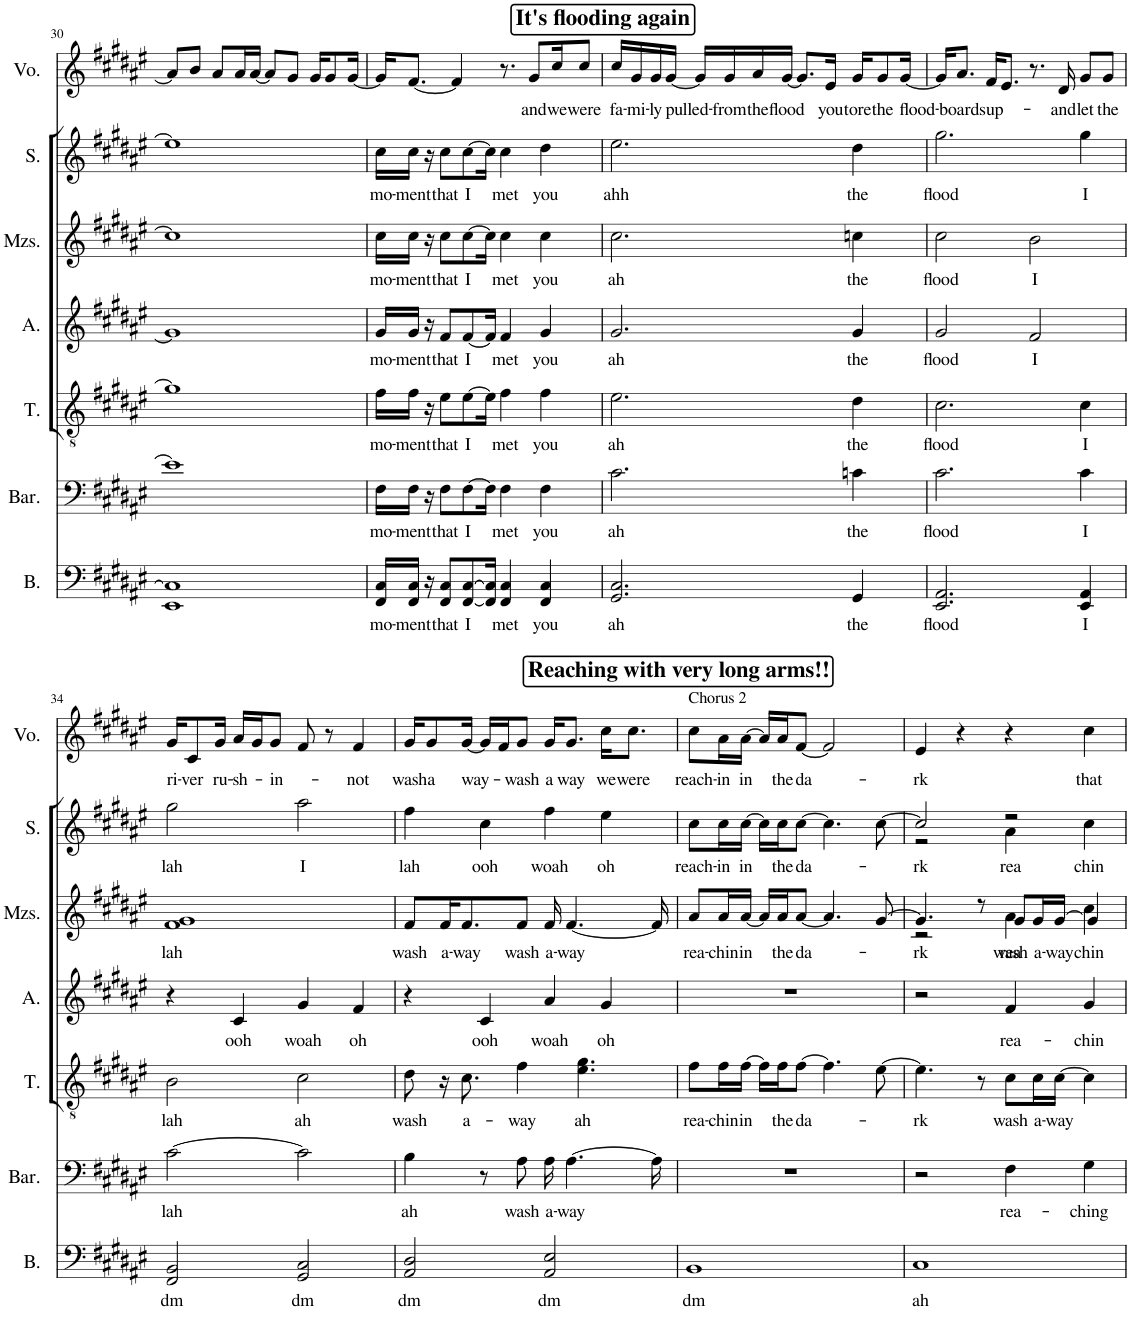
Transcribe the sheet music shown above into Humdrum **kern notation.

**kern	**text	**kern	**text	**kern	**text	**kern	**text	**kern	**text	**kern	**text	**kern	**text
*part7	*part7	*part6	*part6	*part5	*part5	*part4	*part4	*part3	*part3	*part2	*part2	*part1	*part1
*staff7	*staff7	*staff6	*staff6	*staff5	*staff5	*staff4	*staff4	*staff3	*staff3	*staff2	*staff2	*staff1	*staff1
*I"Bass	*	*I"Baritone	*	*I"Tenor	*	*I"Alto	*	*I"Mezzo-soprano	*	*I"Soprano	*	*I"Voice	*
*I'B.	*	*I'Bar.	*	*I'T.	*	*I'A.	*	*I'Mzs.	*	*I'S.	*	*I'Vo.	*
!!LO:PB:g=z
*clefF4	*	*clefF4	*	*clefGv2	*	*clefG2	*	*clefG2	*	*clefG2	*	*clefG2	*
*k[f#c#g#d#a#e#]	*	*k[f#c#g#d#a#e#]	*	*k[f#c#g#d#a#e#]	*	*k[f#c#g#d#a#e#]	*	*k[f#c#g#d#a#e#]	*	*k[f#c#g#d#a#e#]	*	*k[f#c#g#d#a#e#]	*
*M4/4	*	*M4/4	*	*M4/4	*	*M4/4	*	*M4/4	*	*M4/4	*	*M4/4	*
=30	=30	=30	=30	=30	=30	=30	=30	=30	=30	=30	=30	=30	=30
1EE# 1C#]	.	1e#]	.	1g#]	.	1g#]	.	1cc#]	.	1ee#]	.	8a#/L]	.
.	.	.	.	.	.	.	.	.	.	.	.	8b/J	.
.	.	.	.	.	.	.	.	.	.	.	.	8a#/L	.
.	.	.	.	.	.	.	.	.	.	.	.	16a#/L	.
.	.	.	.	.	.	.	.	.	.	.	.	[16a#/JJ	.
.	.	.	.	.	.	.	.	.	.	.	.	8a#/L]	.
.	.	.	.	.	.	.	.	.	.	.	.	8g#/J	.
.	.	.	.	.	.	.	.	.	.	.	.	16g#/KL	.
.	.	.	.	.	.	.	.	.	.	.	.	8g#/	.
.	.	.	.	.	.	.	.	.	.	.	.	[16g#/Jk	.
=31	=31	=31	=31	=31	=31	=31	=31	=31	=31	=31	=31	=31	=31
!	!LO:LY:b	!	!LO:LY:b	!	!LO:LY:b	!	!LO:LY:b	!	!LO:LY:b	!	!LO:LY:b	!	!
16FF#/ 16C#/LL	mo-	16F#\LL	mo-	16f#\LL	mo-	16g#/LL	mo-	16cc#\LL	mo-	16cc#\LL	mo-	16g#/KL]	.
!	!LO:LY:b	!	!LO:LY:b	!	!LO:LY:b	!	!LO:LY:b	!	!LO:LY:b	!	!LO:LY:b	!	!
16FF#/ 16C#/JJ	-ment	16F#\JJ	-ment	16f#\JJ	-ment	16g#/JJ	-ment	16cc#\JJ	-ment	16cc#\JJ	-ment	[8.f#/J	.
16r	.	16r	.	16r	.	16r	.	16r	.	16r	.	.	.
!	!LO:LY:b	!	!LO:LY:b	!	!LO:LY:b	!	!LO:LY:b	!	!LO:LY:b	!	!LO:LY:b	!	!
8FF#/ 8C#/L	that	8F#\L	that	8e#\L	that	8f#/L	that	8cc#\L	that	8cc#\L	that	.	.
.	.	.	.	.	.	.	.	.	.	.	.	4f#/]	.
!	!LO:LY:b	!	!LO:LY:b	!	!LO:LY:b	!	!LO:LY:b	!	!LO:LY:b	!	!LO:LY:b	!	!
[8FF#/ [8C#/	I	[8F#\	I	[8e#\	I	[8f#/	I	[8cc#\	I	[8cc#\	I	.	.
16FF#/] 16C#/]Jk	.	16F#\Jk]	.	16e#\Jk]	.	16f#/Jk]	.	16cc#\Jk]	.	16cc#\Jk]	.	.	.
!	!LO:LY:b	!	!LO:LY:b	!	!LO:LY:b	!	!LO:LY:b	!	!LO:LY:b	!	!LO:LY:b	!	!
4FF#/ 4C#/	met	4F#\	met	4f#\	met	4f#/	met	4cc#\	met	4cc#\	met	8.r	.
!	!	!	!	!	!	!	!	!	!	!	!	!	!LO:LY:b
.	.	.	.	.	.	.	.	.	.	.	.	8g#/L	and
!	!LO:LY:b	!	!LO:LY:b	!	!LO:LY:b	!	!LO:LY:b	!	!LO:LY:b	!	!LO:LY:b	!	!
4FF#/ 4C#/	you	4F#\	you	4f#\	you	4g#/	you	4cc#\	you	4dd#\	you	.	.
!	!	!	!	!	!	!	!	!	!	!	!	!	!LO:LY:b
.	.	.	.	.	.	.	.	.	.	.	.	16cc#/K	we
!	!	!	!	!	!	!	!	!	!	!	!	!	!LO:LY:b
.	.	.	.	.	.	.	.	.	.	.	.	8cc#/J	were
!!LO:REH:place=s1:a:B:cj:fs=14:t=It's flooding again
=32	=32	=32	=32	=32	=32	=32	=32	=32	=32	=32	=32	=32	=32
!	!LO:LY:b	!	!LO:LY:b	!	!LO:LY:b	!	!LO:LY:b	!	!LO:LY:b	!	!LO:LY:b	!	!LO:LY:b
2.GG#/ 2.C#/	ah	2.c#\	ah	2.e#\	ah	2.g#/	ah	2.cc#\	ah	2.ee#\	ahh	16cc#/LL	fa-
!	!	!	!	!	!	!	!	!	!	!	!	!	!LO:LY:b
.	.	.	.	.	.	.	.	.	.	.	.	16g#/	-mi-
!	!	!	!	!	!	!	!	!	!	!	!	!	!LO:LY:b
.	.	.	.	.	.	.	.	.	.	.	.	16g#/	-ly
!	!	!	!	!	!	!	!	!	!	!	!	!	!LO:LY:b
.	.	.	.	.	.	.	.	.	.	.	.	[16g#/JJ	pulled-
.	.	.	.	.	.	.	.	.	.	.	.	16g#/LL]	.
!	!	!	!	!	!	!	!	!	!	!	!	!	!LO:LY:b
.	.	.	.	.	.	.	.	.	.	.	.	16g#/	-from
!	!	!	!	!	!	!	!	!	!	!	!	!	!LO:LY:b
.	.	.	.	.	.	.	.	.	.	.	.	16a#/	the
!	!	!	!	!	!	!	!	!	!	!	!	!	!LO:LY:b
.	.	.	.	.	.	.	.	.	.	.	.	[16g#/JJ	flood
.	.	.	.	.	.	.	.	.	.	.	.	8.g#/L]	.
!	!	!	!	!	!	!	!	!	!	!	!	!	!LO:LY:b
.	.	.	.	.	.	.	.	.	.	.	.	16e#/Jk	you
!	!LO:LY:b	!	!LO:LY:b	!	!LO:LY:b	!	!LO:LY:b	!	!LO:LY:b	!	!LO:LY:b	!	!LO:LY:b
4GG#/	the	4cn\	the	4d#\	the	4g#/	the	4ccn\	the	4dd#\	the	16g#/KL	tore
!	!	!	!	!	!	!	!	!	!	!	!	!	!LO:LY:b
.	.	.	.	.	.	.	.	.	.	.	.	8g#/	the
!	!	!	!	!	!	!	!	!	!	!	!	!	!LO:LY:b
.	.	.	.	.	.	.	.	.	.	.	.	[16g#/Jk	flood-
=33	=33	=33	=33	=33	=33	=33	=33	=33	=33	=33	=33	=33	=33
!	!LO:LY:b	!	!LO:LY:b	!	!LO:LY:b	!	!LO:LY:b	!	!LO:LY:b	!	!LO:LY:b	!	!
2.EE#/ 2.AA#/	flood	2.c#\	flood	2.c#\	flood	2g#/	flood	2cc#\	flood	2.gg#\	flood	16g#/KL]	.
!	!	!	!	!	!	!	!	!	!	!	!	!	!LO:LY:b
.	.	.	.	.	.	.	.	.	.	.	.	8.a#/J	-boards
!	!	!	!	!	!	!	!	!	!	!	!	!	!LO:LY:b
.	.	.	.	.	.	.	.	.	.	.	.	16f#/KL	up-
.	.	.	.	.	.	.	.	.	.	.	.	8.e#/J	.
!	!	!	!	!	!	!	!LO:LY:b	!	!LO:LY:b	!	!	!	!
.	.	.	.	.	.	2f#/	I	2b\	I	.	.	8.r	.
!	!	!	!	!	!	!	!	!	!	!	!	!	!LO:LY:b
.	.	.	.	.	.	.	.	.	.	.	.	16d#/	-and
!	!LO:LY:b	!	!LO:LY:b	!	!LO:LY:b	!	!	!	!	!	!LO:LY:b	!	!LO:LY:b
4EE#/ 4AA#/	I	4c#\	I	4c#\	I	.	.	.	.	4gg#\	I	8g#/L	let
!	!	!	!	!	!	!	!	!	!	!	!	!	!LO:LY:b
.	.	.	.	.	.	.	.	.	.	.	.	8g#/J	the
!!LO:LB:g=z
=34	=34	=34	=34	=34	=34	=34	=34	=34	=34	=34	=34	=34	=34
!	!LO:LY:b	!	!LO:LY:b	!	!LO:LY:b	!	!	!	!LO:LY:b	!	!LO:LY:b	!	!LO:LY:b
2FF#/ 2BB/	dm	[2c#\	lah	2B\	lah	4r	.	1f# 1g#	lah	2gg#\	lah	16g#/KL	ri-
!	!	!	!	!	!	!	!	!	!	!	!	!	!LO:LY:b
.	.	.	.	.	.	.	.	.	.	.	.	8c#/	-ver
!	!	!	!	!	!	!	!	!	!	!	!	!	!LO:LY:b
.	.	.	.	.	.	.	.	.	.	.	.	16g#/Jk	ru-
!	!	!	!	!	!	!	!LO:LY:b	!	!	!	!	!	!LO:LY:b
.	.	.	.	.	.	4c#/	ooh	.	.	.	.	16a#/LL	-sh-
.	.	.	.	.	.	.	.	.	.	.	.	16g#/J	.
!	!	!	!	!	!	!	!	!	!	!	!	!	!LO:LY:b
.	.	.	.	.	.	.	.	.	.	.	.	8g#/J	-in-
!	!LO:LY:b	!	!	!	!LO:LY:b	!	!LO:LY:b	!	!	!	!LO:LY:b	!	!
2GG#/ 2C#/	dm	2c#\]	.	2c#\	ah	4g#/	woah	.	.	2aa#\	I	8f#/	.
.	.	.	.	.	.	.	.	.	.	.	.	8r	.
!	!	!	!	!	!	!	!LO:LY:b	!	!	!	!	!	!LO:LY:b
.	.	.	.	.	.	4f#/	oh	.	.	.	.	4f#/	-not
=35	=35	=35	=35	=35	=35	=35	=35	=35	=35	=35	=35	=35	=35
!	!LO:LY:b	!	!LO:LY:b	!	!LO:LY:b	!	!	!	!LO:LY:b	!	!LO:LY:b	!	!LO:LY:b
2AA#/ 2D#/	dm	4B\	ah	8d#\	wash	4r	.	8f#/L	wash	4ff#\	lah	16g#/KL	wash
!	!	!	!	!	!	!	!	!	!	!	!	!	!LO:LY:b
.	.	.	.	.	.	.	.	.	.	.	.	8g#/	a
!	!	!	!	!	!	!	!	!	!LO:LY:b	!	!	!	!
.	.	.	.	16r	.	.	.	16f#/K	a-	.	.	.	.
!	!	!	!	!	!LO:LY:b	!	!	!	!LO:LY:b	!	!	!	!LO:LY:b
.	.	.	.	8.c#\	a-	.	.	8.f#/	-way	.	.	[16g#/Jk	way-
!	!	!	!	!	!	!	!LO:LY:b	!	!	!	!LO:LY:b	!	!
.	.	8r	.	.	.	4c#/	ooh	.	.	4cc#\	ooh	16g#/LL]	.
.	.	.	.	.	.	.	.	.	.	.	.	16f#/J	.
!	!	!	!LO:LY:b	!	!LO:LY:b	!	!	!	!LO:LY:b	!	!	!	!LO:LY:b
.	.	8A#\	wash	4f#\	-way	.	.	8f#/J	wash	.	.	8g#/J	-wash
!	!LO:LY:b	!	!LO:LY:b	!	!	!	!LO:LY:b	!	!LO:LY:b	!	!LO:LY:b	!	!LO:LY:b
2AA#/ 2E#/	dm	16A#\	a-	.	.	4a#/	woah	16f#/	a-	4ff#\	woah	16g#/KL	a
!	!	!	!LO:LY:b	!	!	!	!	!	!LO:LY:b	!	!	!	!LO:LY:b
.	.	[4.A#\	-way	.	.	.	.	[4.f#/	-way	.	.	8.g#/J	way
!	!	!	!	!	!LO:LY:b	!	!	!	!	!	!	!	!
.	.	.	.	4.e#\ 4.g#\	ah	.	.	.	.	.	.	.	.
!	!	!	!	!	!	!	!LO:LY:b	!	!	!	!LO:LY:b	!	!LO:LY:b
.	.	.	.	.	.	4g#/	oh	.	.	4ee#\	oh	16cc#\KL	we
!	!	!	!	!	!	!	!	!	!	!	!	!	!LO:LY:b
.	.	.	.	.	.	.	.	.	.	.	.	8.cc#\J	were
.	.	16A#\]	.	.	.	.	.	16f#/]	.	.	.	.	.
!!LO:REH:place=s1:a:B:cj:fs=14:t=Reaching with very long arms!!
=36	=36	=36	=36	=36	=36	=36	=36	=36	=36	=36	=36	=36	=36
!	!	!	!	!	!	!	!	!	!	!	!	!LO:TX:a:t=Chorus 2	!
!	!LO:LY:b	!	!	!	!LO:LY:b	!	!	!	!LO:LY:b	!	!LO:LY:b	!	!LO:LY:b
1BB	dm	1r	.	8f#\L	rea-	1r	.	8a#/L	rea-	8cc#\L	reach-	8cc#\L	reach-
!	!	!	!	!	!LO:LY:b	!	!	!	!LO:LY:b	!	!LO:LY:b	!	!LO:LY:b
.	.	.	.	16f#\L	-chin	.	.	16a#/L	-chin	16cc#\L	-in	16a#\L	-in
!	!	!	!	!	!LO:LY:b	!	!	!	!LO:LY:b	!	!LO:LY:b	!	!LO:LY:b
.	.	.	.	[16f#\JJ	in	.	.	[16a#/JJ	in	[16cc#\JJ	in	[16a#\JJ	in
.	.	.	.	16f#\LL]	.	.	.	16a#/LL]	.	16cc#\LL]	.	16a#/LL]	.
!	!	!	!	!	!LO:LY:b	!	!	!	!LO:LY:b	!	!LO:LY:b	!	!LO:LY:b
.	.	.	.	16f#\J	the	.	.	16a#/J	the	16cc#\J	the	16a#/J	the
!	!	!	!	!	!LO:LY:b	!	!	!	!LO:LY:b	!	!LO:LY:b	!	!LO:LY:b
.	.	.	.	[8f#\J	da-	.	.	[8a#/J	da-	[8cc#\J	da-	[8f#/J	da-
.	.	.	.	4.f#\]	.	.	.	4.a#/]	.	4.cc#\]	.	2f#/]	.
.	.	.	.	[8e#\	.	.	.	[8g#/	.	[8cc#\	.	.	.
=37	=37	=37	=37	=37	=37	=37	=37	=37	=37	=37	=37	=37	=37
!	!LO:LY:b	!	!	!	!LO:LY:b	!	!	!	!LO:LY:b	!	!LO:LY:b	!	!LO:LY:b
*	*	*	*	*	*	*	*	*^	*	*^	*	*	*
1C#	ah	2r	.	4.e#\]	-rk	2r	.	4.g#/]	2r	-rk	2cc#/]	2r	-rk	4e#/	-rk
.	.	.	.	.	.	.	.	.	.	.	.	.	.	4r	.
.	.	.	.	8r	.	.	.	8r	.	.	.	.	.	.	.
!	!	!	!LO:LY:b	!	!LO:LY:b	!	!LO:LY:b	!	!	!LO:LY:b	!	!	!	!	!
!	!	!	!	!	!	!	!	!	!	!LO:LY:b	!	!	!LO:LY:b	!	!
.	.	4F#\	rea-	8c#\L	wash	4f#/	rea-	8g#/L	4a#\	rea	2r	4a#\	rea	4r	.
!	!	!	!	!	!LO:LY:b	!	!	!	!	!LO:LY:b	!	!	!	!	!
.	.	.	.	16c#\L	a-	.	.	16g#/L	.	a-	.	.	.	.	.
!	!	!	!	!	!LO:LY:b	!	!	!	!	!LO:LY:b	!	!	!	!	!
.	.	.	.	[16c#\JJ	-way	.	.	[16g#/JJ	.	-way	.	.	.	.	.
!	!	!	!LO:LY:b	!	!	!	!LO:LY:b	!	!	!LO:LY:b	!	!	!LO:LY:b	!	!LO:LY:b
.	.	4G#\	-ching	4c#\]	.	4g#/	-chin	4g#/]	4cc#\	chin	.	4cc#\	chin	4cc#\	that
*	*	*	*	*	*	*	*	*v	*v	*	*	*	*	*	*
*	*	*	*	*	*	*	*	*	*	*v	*v	*	*	*
=	=	=	=	=	=	=	=	=	=	=	=	=	=
*-	*-	*-	*-	*-	*-	*-	*-	*-	*-	*-	*-	*-	*-
